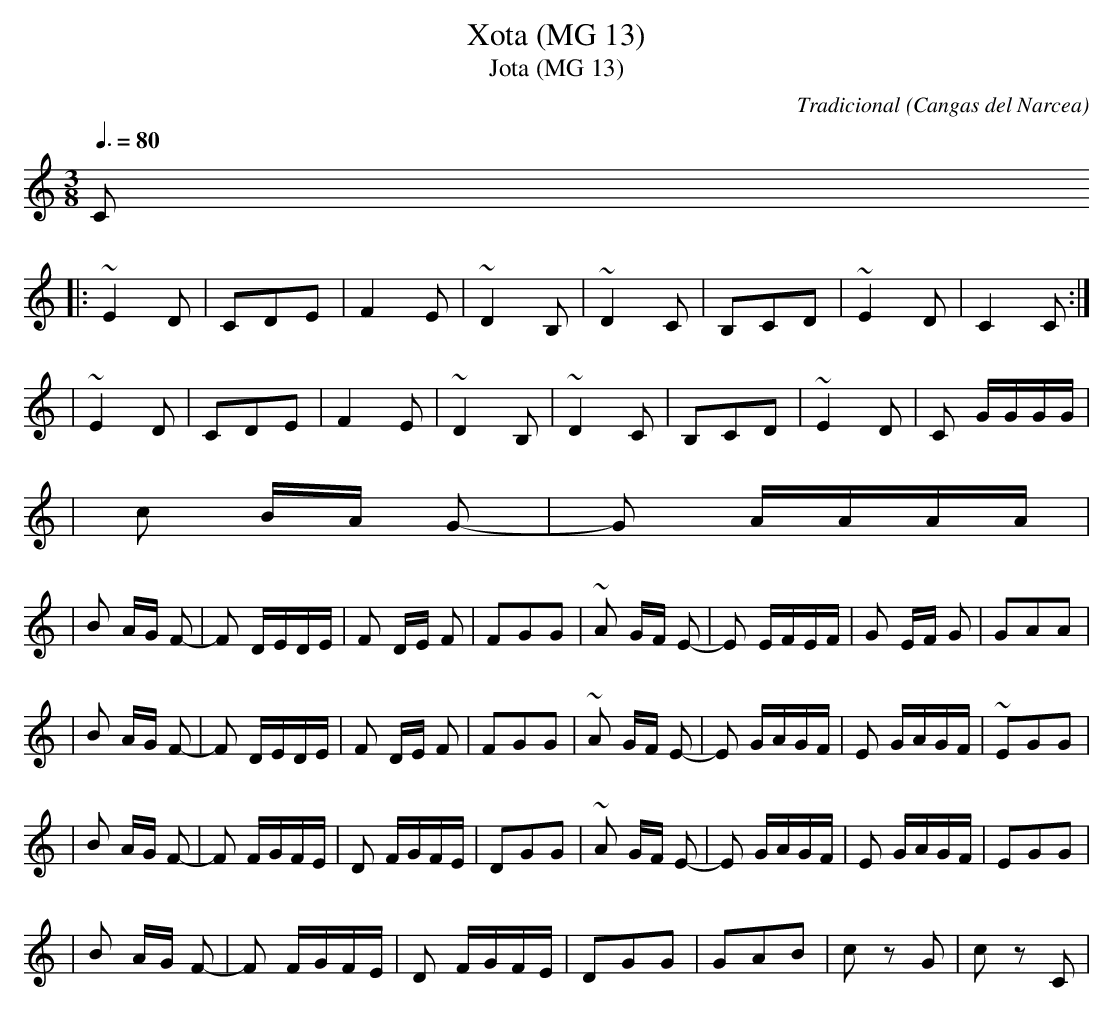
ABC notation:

X:1
T:Xota (MG 13)
T:Jota (MG 13)
C:Tradicional
O:Cangas del Narcea
M:3/8
L:1/8
Q:3/8=80
E:Nivel 2
K:C
C
|: ~E2 D|CDE|F2 E|~D2 B,|~D2 C|B,CD|~E2 D|C2 C :|
|~E2 D|CDE|F2 E|~D2 B,|~D2 C|B,CD|~E2 D|C G/G/G/G/|
|c B/A/ G-|G A/A/A/A/|
|B A/G/ F-|F D/E/D/E/|F D/E/ F|FGG|~A G/F/ E-|E E/F/E/F/|G E/F/ G|GAA|
|B A/G/ F-|F D/E/D/E/|F D/E/ F|FGG|~A G/F/ E-|E G/A/G/F/|E G/A/G/F/|~EGG|
|B A/G/ F-|F F/G/F/E/|D F/G/F/E/|DGG|~A G/F/ E-|E G/A/G/F/|E G/A/G/F/|EGG|
|B A/G/ F-|F F/G/F/E/|D F/G/F/E/|DGG|GAB|c z G|c z C|
